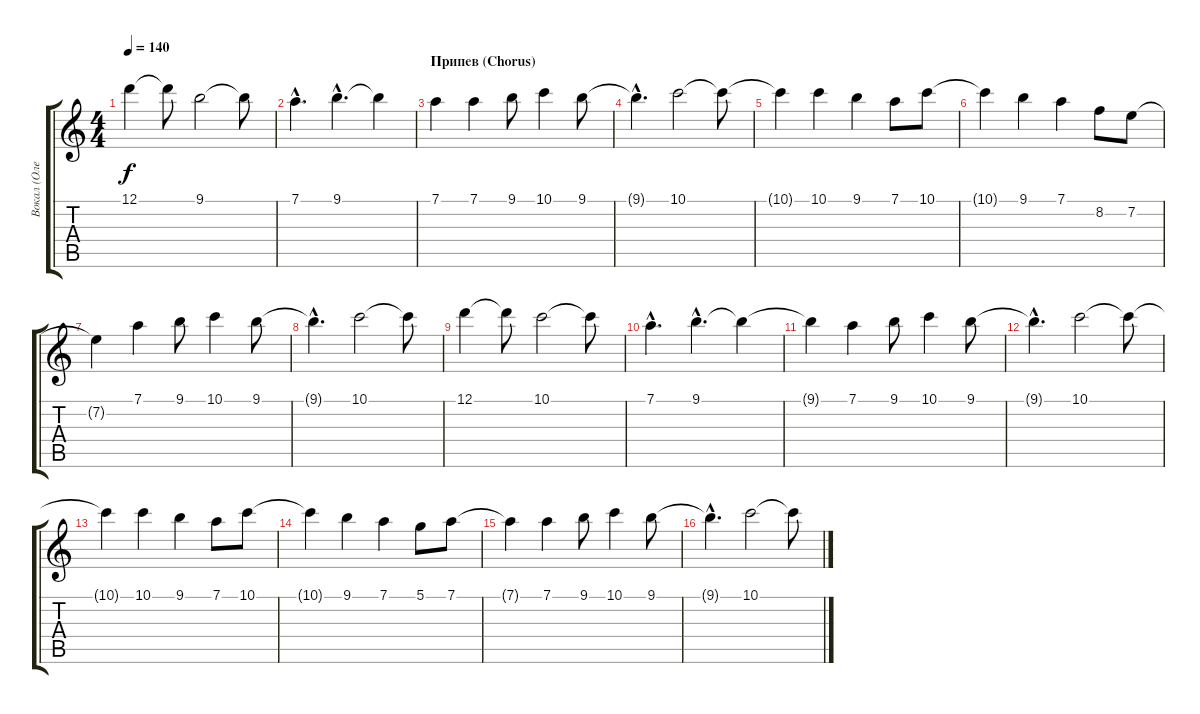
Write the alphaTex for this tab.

\track ("Вокал (Олег Жиляков)" "Вокал (Оле") {instrument contrabass}
\staff {score tabs}
\tuning (D4 A3 F3 C3 G2 D2) {hide}
\ts (4 4)
\tempo 140
\clef g2
\ks c
12.1.4{dy f} 12.1{t}.8 9.1.2 9.1{t}.8 |
7.1{hac}.4{d} 9.1{hac}.4{d} 9.1{t}.4 |
\section ("" "Припев (Chorus)")
7.1.4 7.1.4 9.1.8 10.1.4 9.1.8 |
9.1{hac t}.4{d} 10.1.2 10.1{t}.8 |
10.1{t}.4 10.1.4 9.1.4 7.1.8 10.1.8 |
10.1{t}.4 9.1.4 7.1.4 8.2.8 7.2.8 |
7.2{t}.4 7.1.4 9.1.8 10.1.4 9.1.8 |
9.1{hac t}.4{d} 10.1.2 10.1{t}.8 |
12.1.4 12.1{t}.8 10.1.2 10.1{t}.8 |
7.1{hac}.4{d} 9.1{hac}.4{d} 9.1{t}.4 |
9.1{t}.4 7.1.4 9.1.8 10.1.4 9.1.8 |
9.1{hac t}.4{d} 10.1.2 10.1{t}.8 |
10.1{t}.4 10.1.4 9.1.4 7.1.8 10.1.8 |
10.1{t}.4 9.1.4 7.1.4 5.1.8 7.1.8 |
7.1{t}.4 7.1.4 9.1.8 10.1.4 9.1.8 |
9.1{hac t}.4{d} 10.1.2 10.1{t}.8
